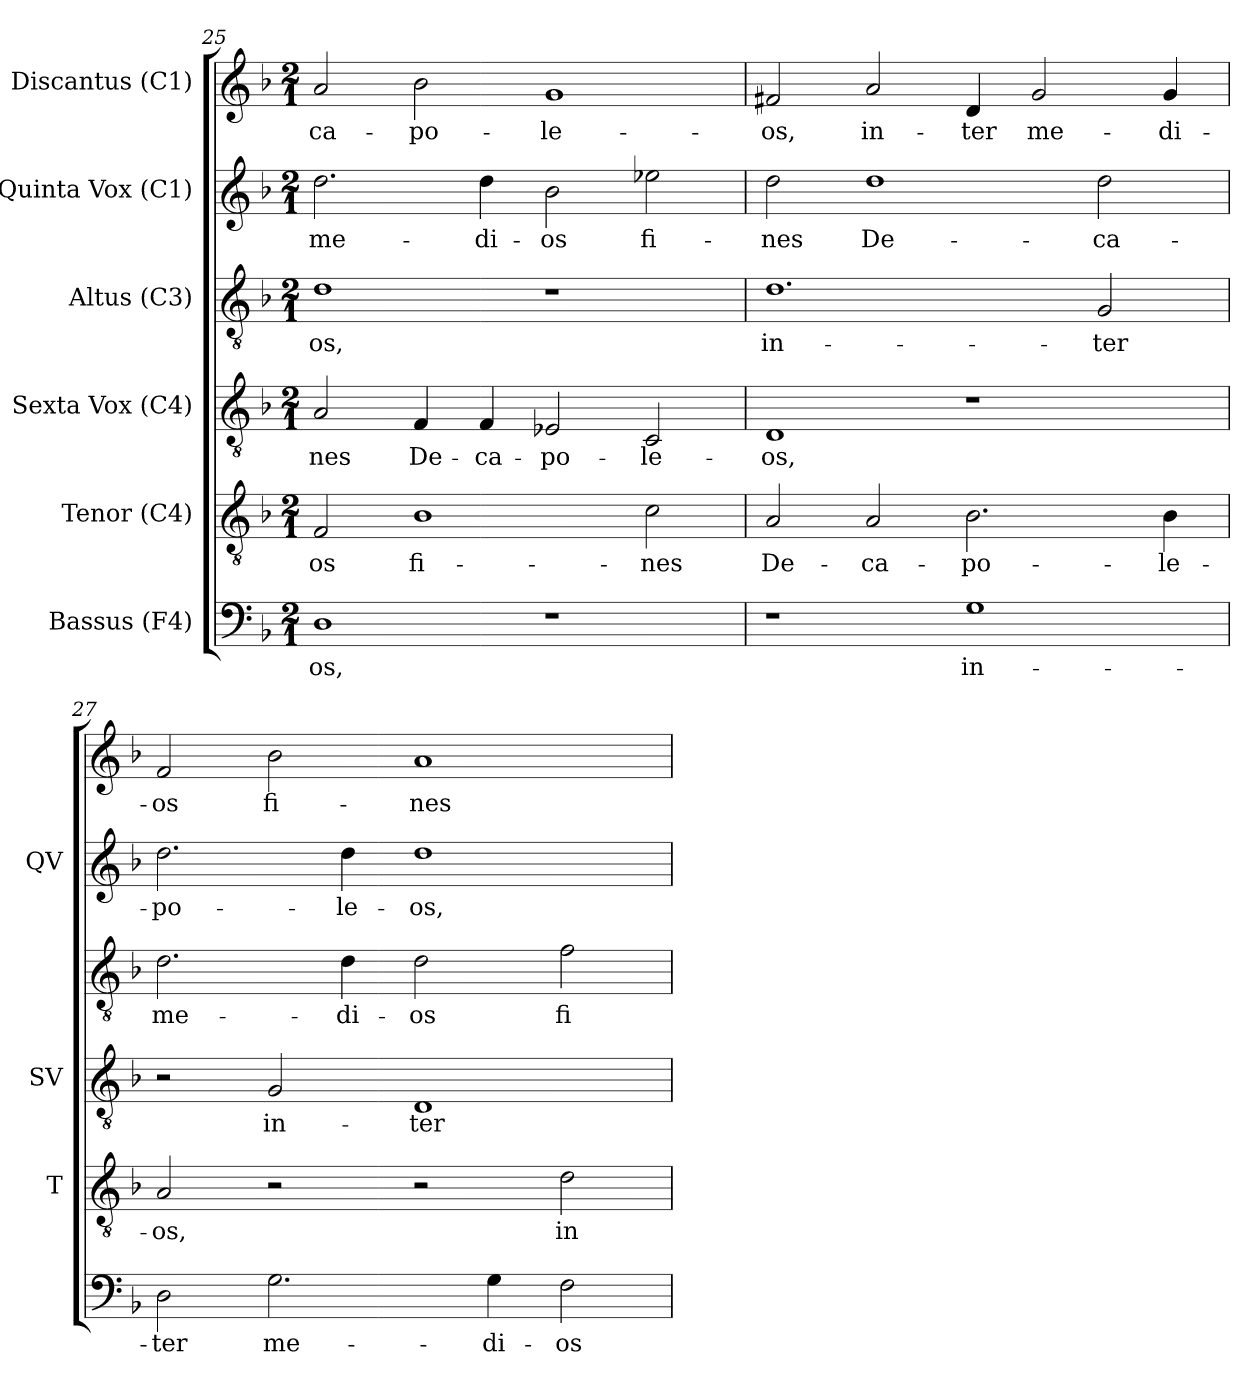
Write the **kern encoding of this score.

**kern	**text	**kern	**text	**kern	**text	**kern	**text	**kern	**text	**kern	**text
*part6	*part6	*part5	*part5	*part4	*part4	*part3	*part3	*part2	*part2	*part1	*part1
*staff6	*staff6	*staff5	*staff5	*staff4	*staff4	*staff3	*staff3	*staff2	*staff2	*staff1	*staff1
*I"Bassus (F4)	*	*I"Tenor (C4)	*	*I"Sexta Vox (C4)	*	*I"Altus (C3)	*	*I"Quinta Vox (C1)	*	*I"Discantus (C1)	*
*	*	*I'T	*	*I'SV	*	*	*	*I'QV	*	*	*
!!LO:PB:g=z
*clefF4	*	*clefGv2	*	*clefGv2	*	*clefGv2	*	*clefG2	*	*clefG2	*
*	*	*	*	*	*	*ITrd7c12	*	*	*	*	*
*k[b-]	*	*k[b-]	*	*k[b-]	*	*k[b-]	*	*k[b-]	*	*k[b-]	*
*F:	*	*F:	*	*F:	*	*F:	*	*F:	*	*F:	*
*M2/1	*	*M2/1	*	*M2/1	*	*M2/1	*	*M2/1	*	*M2/1	*
=25	=25	=25	=25	=25	=25	=25	=25	=25	=25	=25	=25
!	!LO:LY:b:color=#000000	!	!	!	!	!	!	!	!	!	!
!	!	!	!LO:LY:b:color=#000000	!	!	!	!	!	!	!	!
!	!	!	!	!	!LO:LY:b:color=#000000	!	!	!	!	!	!
!	!	!	!	!	!	!	!LO:LY:b:color=#000000	!	!	!	!
!	!	!	!	!	!	!	!	!	!LO:LY:b:color=#000000	!	!
!	!	!	!	!	!	!	!	!	!	!	!LO:LY:b:color=#000000
1Di	-os,	2Fi/	-os	2Ai/	-nes	1Di	-os,	2.ddi\	me-	2ai/	-ca-
!	!	!	!LO:LY:b:color=#000000	!	!	!	!	!	!	!	!
!	!	!	!	!	!LO:LY:b:color=#000000	!	!	!	!	!	!
!	!	!	!	!	!	!	!	!	!	!	!LO:LY:b:color=#000000
.	.	1B-i	fi-	4Fi/	De-	.	.	.	.	2b-i\	-po-
!	!	!	!	!	!LO:LY:b:color=#000000	!	!	!	!	!	!
!	!	!	!	!	!	!	!	!	!LO:LY:b:color=#000000	!	!
.	.	.	.	4Fi/	-ca-	.	.	4ddi\	-di-	.	.
!	!	!	!	!	!LO:LY:b:color=#000000	!	!	!	!	!	!
!	!	!	!	!	!	!	!	!	!LO:LY:b:color=#000000	!	!
!	!	!	!	!	!	!	!	!	!	!	!LO:LY:b:color=#000000
1r	.	.	.	2E-Xi/	-po-	1r	.	2b-i\	-os	1gi	-le-
!	!	!	!LO:LY:b:color=#000000	!	!	!	!	!	!	!	!
!	!	!	!	!	!LO:LY:b:color=#000000	!	!	!	!	!	!
!	!	!	!	!	!	!	!	!	!LO:LY:b:color=#000000	!	!
.	.	2ci\	-nes	2Ci/	-le-	.	.	2ee-i\	fi-	.	.
=26	=26	=26	=26	=26	=26	=26	=26	=26	=26	=26	=26
!	!	!	!LO:LY:b:color=#000000	!	!	!	!	!	!	!	!
!	!	!	!	!	!LO:LY:b:color=#000000	!	!	!	!	!	!
!	!	!	!	!	!	!	!LO:LY:b:color=#000000	!	!	!	!
!	!	!	!	!	!	!	!	!	!LO:LY:b:color=#000000	!	!
!	!	!	!	!	!	!	!	!	!	!	!LO:LY:b:color=#000000
1r	.	2Ai/	De-	1Di	-os,	1.Di	in-	2ddi\	-nes	2f#Xi/	-os,
!	!	!	!LO:LY:b:color=#000000	!	!	!	!	!	!	!	!
!	!	!	!	!	!	!	!	!	!LO:LY:b:color=#000000	!	!
!	!	!	!	!	!	!	!	!	!	!	!LO:LY:b:color=#000000
.	.	2Ai/	-ca-	.	.	.	.	1ddi	De-	2ai/	in-
!	!LO:LY:b:color=#000000	!	!	!	!	!	!	!	!	!	!
!	!	!	!LO:LY:b:color=#000000	!	!	!	!	!	!	!	!
!	!	!	!	!	!	!	!	!	!	!	!LO:LY:b:color=#000000
1Gi	in-	2.B-i\	-po-	1r	.	.	.	.	.	4di/	-ter
!	!	!	!	!	!	!	!	!	!	!	!LO:LY:b:color=#000000
.	.	.	.	.	.	.	.	.	.	2gi/	me-
!	!	!	!	!	!	!	!LO:LY:b:color=#000000	!	!	!	!
!	!	!	!	!	!	!	!	!	!LO:LY:b:color=#000000	!	!
.	.	.	.	.	.	2GGi/	-ter	2ddi\	-ca-	.	.
!	!	!	!LO:LY:b:color=#000000	!	!	!	!	!	!	!	!
!	!	!	!	!	!	!	!	!	!	!	!LO:LY:b:color=#000000
.	.	4B-i\	-le-	.	.	.	.	.	.	4gi/	-di-
=27	=27	=27	=27	=27	=27	=27	=27	=27	=27	=27	=27
!	!LO:LY:b:color=#000000	!	!	!	!	!	!	!	!	!	!
!	!	!	!LO:LY:b:color=#000000	!	!	!	!	!	!	!	!
!	!	!	!	!	!	!	!LO:LY:b:color=#000000	!	!	!	!
!	!	!	!	!	!	!	!	!	!LO:LY:b:color=#000000	!	!
!	!	!	!	!	!	!	!	!	!	!	!LO:LY:b:color=#000000
2Di\	-ter	2Ai/	-os,	2r	.	2.Di\	me-	2.ddi\	-po-	2fi/	-os
!	!LO:LY:b:color=#000000	!	!	!	!	!	!	!	!	!	!
!	!	!	!	!	!LO:LY:b:color=#000000	!	!	!	!	!	!
!	!	!	!	!	!	!	!	!	!	!	!LO:LY:b:color=#000000
2.Gi\	me-	2r	.	2Gi/	in-	.	.	.	.	2b-i\	fi-
!	!	!	!	!	!	!	!LO:LY:b:color=#000000	!	!	!	!
!	!	!	!	!	!	!	!	!	!LO:LY:b:color=#000000	!	!
.	.	.	.	.	.	4Di\	-di-	4ddi\	-le-	.	.
!	!	!	!	!	!LO:LY:b:color=#000000	!	!	!	!	!	!
!	!	!	!	!	!	!	!LO:LY:b:color=#000000	!	!	!	!
!	!	!	!	!	!	!	!	!	!LO:LY:b:color=#000000	!	!
!	!	!	!	!	!	!	!	!	!	!	!LO:LY:b:color=#000000
.	.	2r	.	1Di	-ter	2Di\	-os	1ddi	-os,	1ai	-nes
!	!LO:LY:b:color=#000000	!	!	!	!	!	!	!	!	!	!
4Gi\	-di-	.	.	.	.	.	.	.	.	.	.
!	!LO:LY:b:color=#000000	!	!	!	!	!	!	!	!	!	!
!	!	!	!LO:LY:b:color=#000000	!	!	!	!	!	!	!	!
!	!	!	!	!	!	!	!LO:LY:b:color=#000000	!	!	!	!
2Fi\	-os	2di\	in-	.	.	2Fi\	fi-	.	.	.	.
=	=	=	=	=	=	=	=	=	=	=	=
*-	*-	*-	*-	*-	*-	*-	*-	*-	*-	*-	*-
